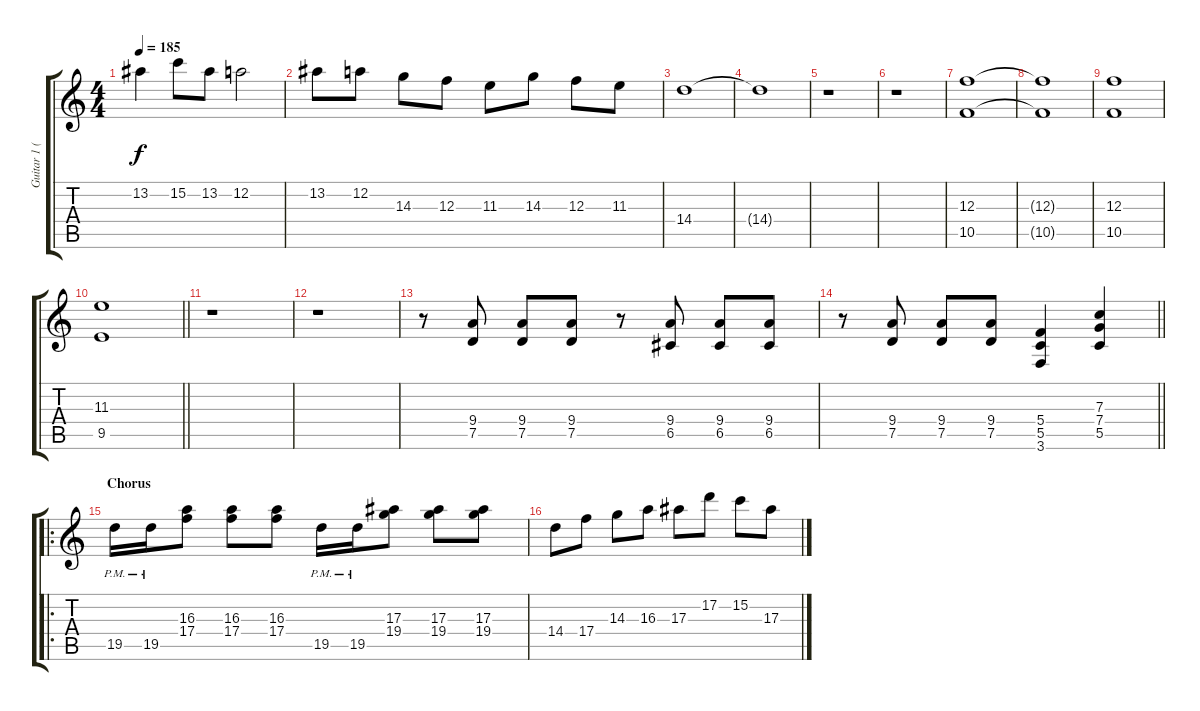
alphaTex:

\track ("Guitar 1 (Alexi)" "Guitar 1 (") {instrument distortionguitar}
\staff {score tabs}
\tuning (D4 A3 F3 C3 G2 D2) {hide}
\ts (4 4)
\tempo 185
\clef g2
\ks c
13.2.4{dy f} 15.2.8 13.2.8 12.2.2 |
13.2.8 12.2.8 14.3.8 12.3.8 11.3.8 14.3.8 12.3.8 11.3.8 |
14.4.1 |
14.4{t}.1 |
r.1 |
r.1 |
(12.3 10.5).1 |
(12.3{t} 10.5{t}).1 |
(12.3 10.5).1 |
\barLineRight lightlight
(11.3 9.5).1 |
r.1 |
r.1 |
r.8 (9.4 7.5).8 (9.4 7.5).8 (9.4 7.5).8 r.8 (9.4 6.5).8 (9.4 6.5).8 (9.4 6.5).8 |
\barLineRight lightlight
r.8 (9.4 7.5).8 (9.4 7.5).8 (9.4 7.5).8 (5.4 5.5 3.6).4 (7.3 7.4 5.5).4 |
\ro
\section ("" "Chorus")
19.5{pm}.16{volume 13 instrument distortionguitar} 19.5{pm}.16 (16.3 17.4).8 (16.3 17.4).8 (16.3 17.4).8 19.5{pm}.16 19.5{pm}.16 (17.3 19.4).8 (17.3 19.4).8 (17.3 19.4).8 |
14.4.8 17.4.8 14.3.8 16.3.8 17.3.8 17.2.8 15.2.8 17.3.8
